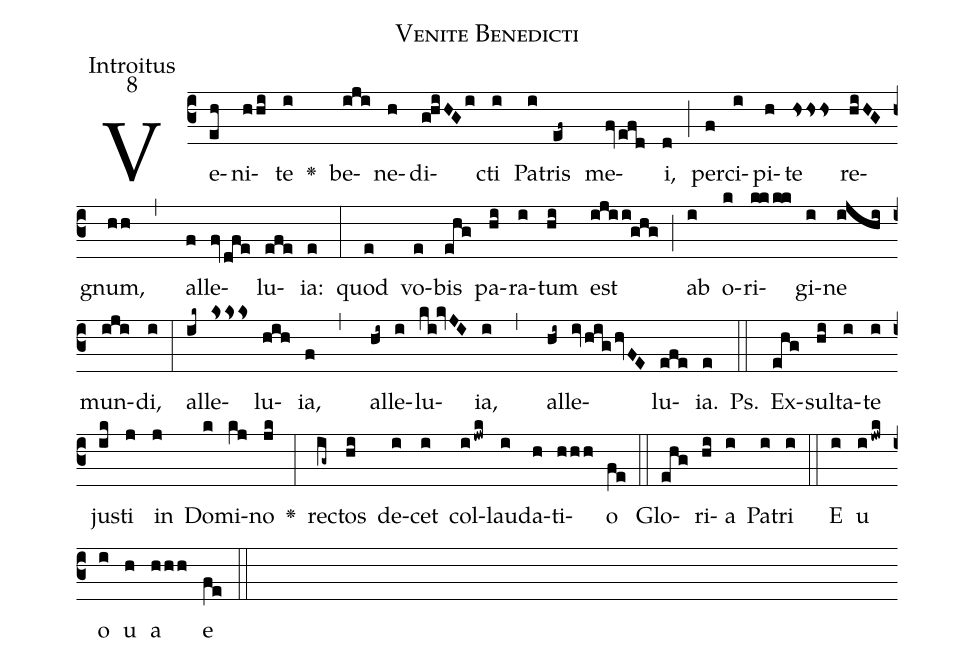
name:Venite Benedicti;
office-part:Introitus;
mode:8;
%%
(c3)Ve(eh)ni(hhi)te(i) <v>\greheightstar</v>()
be(iji)ne(h)di(ghiHGi)cti(i) Pa(i)tris(ef~) me(fvefd)i,(d) (;)
per(f)ci(i)pi(h)te(hsss) re(hiHG)gnum, (hh ,) al(f)le(fvdfe)lu(efe)ia:(e) (:)
quod(e) vo(e)bis(ehg) pa(hi)ra(i)tum(hi) est(ijii!ghg) (;)
ab(i) o(k)ri(k!kk!k)gi(i)ne(ijhi) mun(iji)di,(i) (:)
al(ik~)le(ksss)lu(hih)ia,(f ,) al(hi~)le(i)lu(ki!kvJI)ia,(i ,) al(hi~)le(ivhighvFE)lu(efe)ia.(e)
Ps.(::) Ex(ehg)sul(hi)ta(i)te(i) ju(ik)sti(j) in(j) Do(k)mi(kj)no(jk) <v>\greheightstar</v>(:)
re(ig~)ctos(hi) de(i)cet(i) col(ijwk)lau(i)da(h)ti(hhh)o(fe) (::)
Glo(ehg)ri(hi)a(i) Pa(i)tri(i) (::)
E(i) u(ijwk) o(i) u(h) a(hhh) e(fe) (::)
